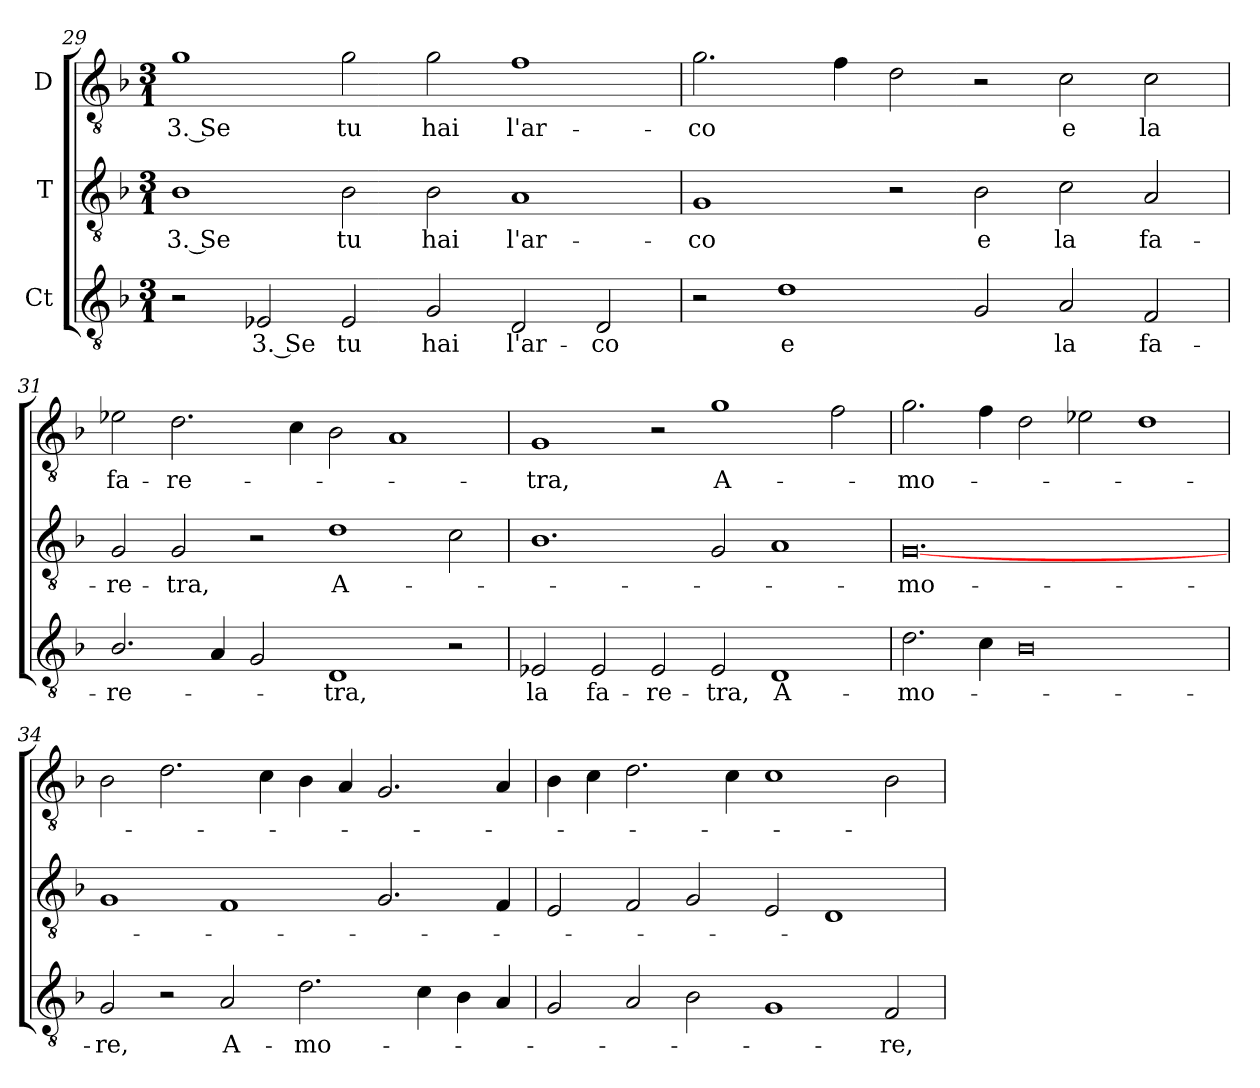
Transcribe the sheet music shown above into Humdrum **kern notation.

**kern	**text	**kern	**text	**kern	**text
*part3	*part3	*part2	*part2	*part1	*part1
*staff3	*staff3	*staff2	*staff2	*staff1	*staff1
*I"Ct	*	*I"T	*	*I"D	*
*clefGv2	*	*clefGv2	*	*clefGv2	*
*ITrd7c12	*	*ITrd7c12	*	*ITrd7c12	*
*k[b-]	*	*k[b-]	*	*k[b-]	*
*F:	*	*F:	*	*F:	*
*M3/1	*	*M3/1	*	*M3/1	*
=29	=29	=29	=29	=29	=29
!	!	!	!LO:LY:b:color=#000000	!	!
!	!	!	!	!	!LO:LY:b:color=#000000
2r	.	1BB-i/	3. Se	1Gi\	3. Se
!	!LO:LY:b:color=#000000	!	!	!	!
2EE-Xi/	3. Se	.	.	.	.
!	!LO:LY:b:color=#000000	!	!	!	!
!	!	!	!LO:LY:b:color=#000000	!	!
!	!	!	!	!	!LO:LY:b:color=#000000
2EE-i/	tu	2BB-i\	tu	2Gi\	tu
!	!LO:LY:b:color=#000000	!	!	!	!
!	!	!	!LO:LY:b:color=#000000	!	!
!	!	!	!	!	!LO:LY:b:color=#000000
2GGi/	hai	2BB-i\	hai	2Gi\	hai
!	!LO:LY:b:color=#000000	!	!	!	!
!	!	!	!LO:LY:b:color=#000000	!	!
!	!	!	!	!	!LO:LY:b:color=#000000
2DDi/	l'ar-	1AAi/	l'ar-	1Fi\	l'ar-
!	!LO:LY:b:color=#000000	!	!	!	!
2DDi/	-co	.	.	.	.
=30	=30	=30	=30	=30	=30
!	!	!	!LO:LY:b:color=#000000	!	!
!	!	!	!	!	!LO:LY:b:color=#000000
2r	.	1GGi/	-co	2.Gi\	-co
!	!LO:LY:b:color=#000000	!	!	!	!
1Di\	e	.	.	.	.
.	.	.	.	4Fi\	.
.	.	2r	.	2Di\	.
!	!	!	!LO:LY:b:color=#000000	!	!
2GGi/	.	2BB-i\	e	2r	.
!	!LO:LY:b:color=#000000	!	!	!	!
!	!	!	!LO:LY:b:color=#000000	!	!
!	!	!	!	!	!LO:LY:b:color=#000000
2AAi/	la	2Ci\	la	2Ci\	e
!	!LO:LY:b:color=#000000	!	!	!	!
!	!	!	!LO:LY:b:color=#000000	!	!
!	!	!	!	!	!LO:LY:b:color=#000000
2FFi/	fa-	2AAi/	fa-	2Ci\	la
=31	=31	=31	=31	=31	=31
!	!LO:LY:b:color=#000000	!	!	!	!
!	!	!	!LO:LY:b:color=#000000	!	!
!	!	!	!	!	!LO:LY:b:color=#000000
2.BB-i/	-re-	2GGi/	-re-	2E-Xi\	fa-
!	!	!	!LO:LY:b:color=#000000	!	!
!	!	!	!	!	!LO:LY:b:color=#000000
.	.	2GGi/	-tra,	2.Di\	-re-
4AAi/	.	.	.	.	.
2GGi/	.	2r	.	.	.
.	.	.	.	4Ci\	.
!	!LO:LY:b:color=#000000	!	!	!	!
!	!	!	!LO:LY:b:color=#000000	!	!
1DDi/	-tra,	1Di\	A-	2BB-i\	.
.	.	.	.	1AAi/	.
2r	.	2Ci\	.	.	.
!!LO:LB:g=z
=32	=32	=32	=32	=32	=32
!	!LO:LY:b:color=#000000	!	!	!	!
!	!	!	!	!	!LO:LY:b:color=#000000
2EE-Xi/	la	1.BB-i/	.	1GGi/	-tra,
!	!LO:LY:b:color=#000000	!	!	!	!
2EE-i/	fa-	.	.	.	.
!	!LO:LY:b:color=#000000	!	!	!	!
2EE-i/	-re-	.	.	2r	.
!	!LO:LY:b:color=#000000	!	!	!	!
!	!	!	!	!	!LO:LY:b:color=#000000
2EE-i/	-tra,	2GGi/	.	1Gi\	A-
!	!LO:LY:b:color=#000000	!	!	!	!
1DDi/	A-	1AAi/	.	.	.
.	.	.	.	2Fi\	.
=33	=33	=33	=33	=33	=33
!	!LO:LY:b:color=#000000	!	!	!	!
!	!	!	!LO:LY:b:color=#000000	!	!
!	!	!	!	!	!LO:LY:b:color=#000000
2.Di\	-mo-	[0.GGi/	-mo-	2.Gi\	-mo-
4Ci\	.	.	.	4Fi\	.
0BB-i/	.	.	.	2Di\	.
.	.	.	.	2E-Xi\	.
.	.	.	.	1Di\	.
=34	=34	=34	=34	=34	=34
!	!LO:LY:b:color=#000000	!	!	!	!
2GGi/	-re,	1GGi/	.	2BB-i\	.
2r	.	.	.	2.Di\	.
!	!LO:LY:b:color=#000000	!	!	!	!
2AAi/	A-	1FFi/	.	.	.
.	.	.	.	4Ci\	.
!	!LO:LY:b:color=#000000	!	!	!	!
2.Di\	-mo-	.	.	4BB-i\	.
.	.	.	.	4AAi/	.
.	.	2.GGi/	.	2.GGi/	.
4Ci\	.	.	.	.	.
4BB-i\	.	.	.	.	.
4AAi/	.	4FFi/	.	4AAi/	.
=35	=35	=35	=35	=35	=35
2GGi/	.	2EEi/	.	4BB-i\	.
.	.	.	.	4Ci\	.
2AAi/	.	2FFi/	.	2.Di\	.
2BB-i\	.	2GGi/	.	.	.
.	.	.	.	4Ci\	.
1GGi/	.	2EEi/	.	1Ci\	.
.	.	1DDi/	.	.	.
!	!LO:LY:b:color=#000000	!	!	!	!
2FFi/	-re,	.	.	2BB-i\	.
=	=	=	=	=	=
*-	*-	*-	*-	*-	*-
